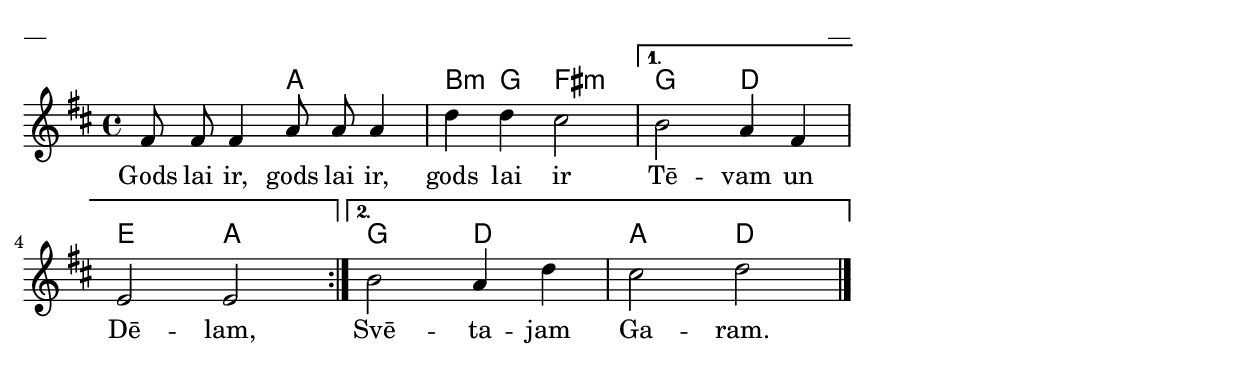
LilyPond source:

\version "2.13.18"

\paper {
line-width = 14\cm
left-margin = 0.4\cm
between-system-padding = 0.1\cm
between-system-space = 0.1\cm
}

\layout {
indent = #0
ragged-last = ##f
}

chordsA = \chordmode { s2 a2 b4:min g fis2:min g d e a g2 d a d }

voiceA = \relative c' {
\clef "treble"
\key d \major
\time 4/4

\repeat volta 2 {fis8 fis fis4 a8 a a4 | d d cis2 }
\alternative {
  {b2 a4 fis | e2 e }
  {b'2 a4 d | cis2 d \bar"|."}
}
}

lyricA = \lyricmode {
Gods lai ir, gods lai ir, gods lai ir Tē -- vam un Dē -- lam, Svē -- ta -- jam Ga -- ram. }


fullScore = <<
\new ChordNames { \chordsA }
\new Staff {
<<
\new Voice = "voiceA" { \oneVoice \autoBeamOff \voiceA }
\lyricsto "voiceA" \new Lyrics \lyricA
>>
}
>>


\score {
\fullScore
\header { piece = "__" opus = "__" }
}
\markup { \with-color #(x11-color 'white) \sans \smaller "aaa" }
\score {
\unfoldRepeats
\fullScore
\midi {
\context { \Staff \remove "Staff_performer" }
\context { \Voice \consists "Staff_performer" }
}
}

